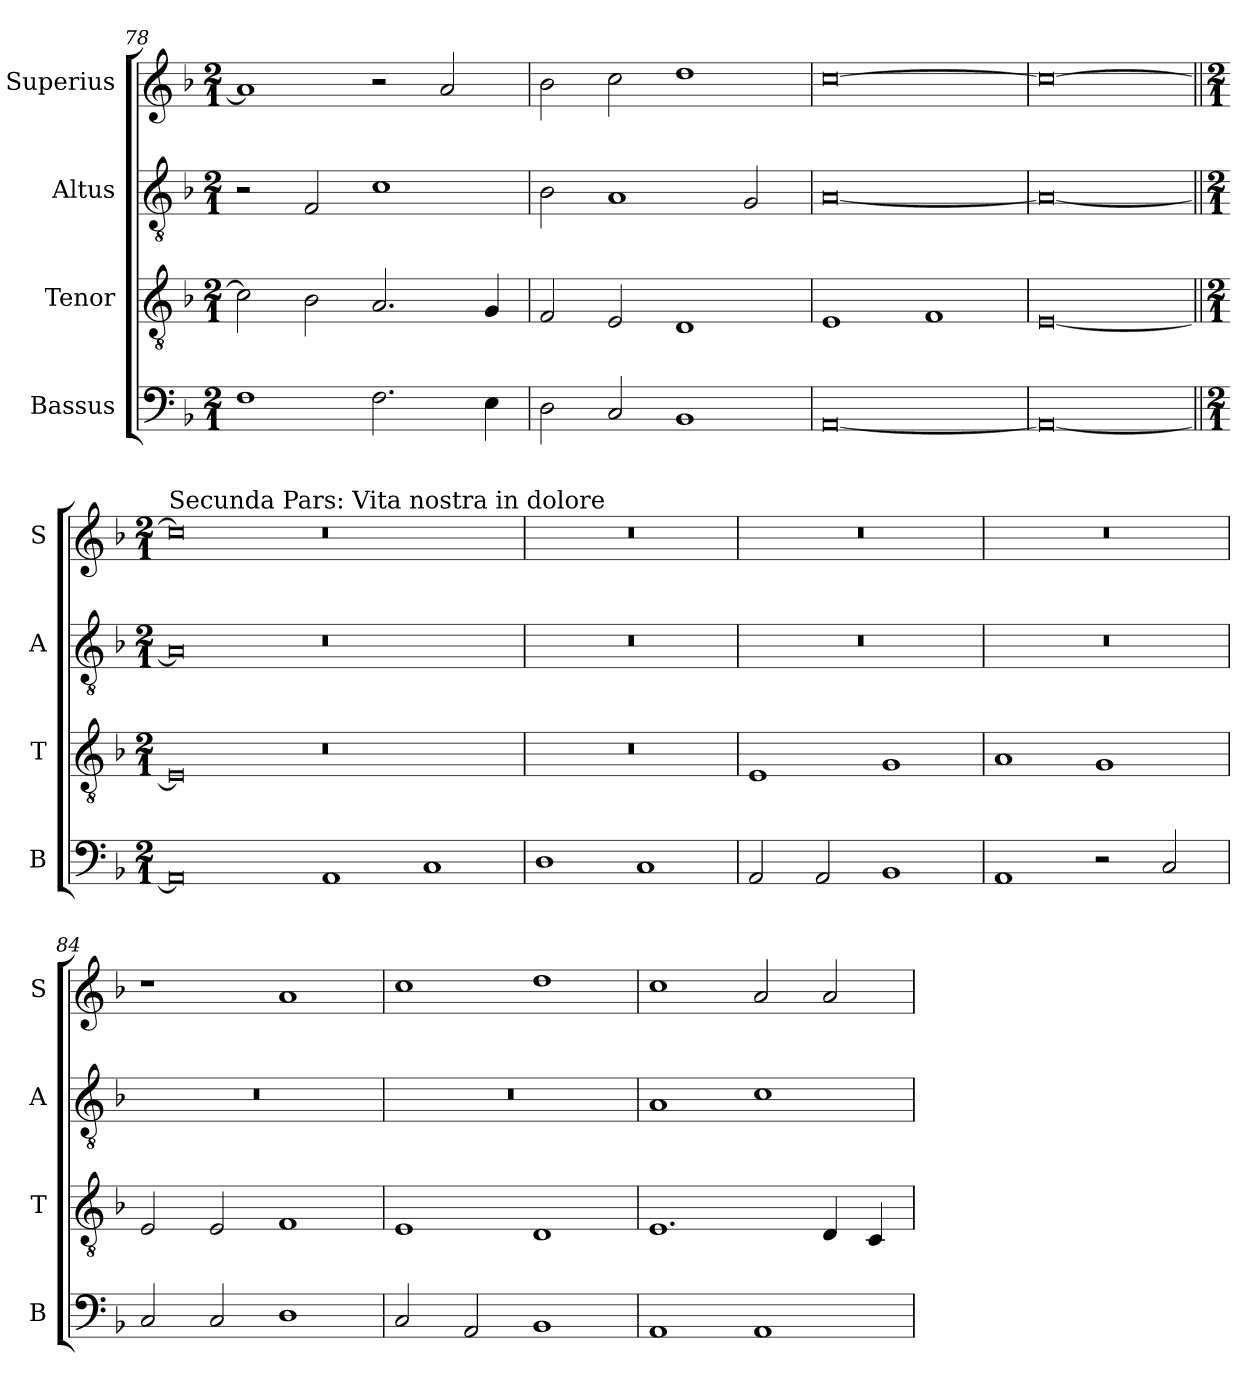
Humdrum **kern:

**kern	**kern	**kern	**kern
*part4	*part3	*part2	*part1
*staff4	*staff3	*staff2	*staff1
*I"Bassus	*I"Tenor	*I"Altus	*I"Superius
*I'B	*I'T	*I'A	*I'S
*clefF4	*clefGv2	*clefGv2	*clefG2
*k[b-]	*k[b-]	*k[b-]	*k[b-]
*F:	*F:	*F:	*F:
*M2/1	*M2/1	*M2/1	*M2/1
=78	=78	=78	=78
1F	2c]	2r	1a]
.	2B-	2F	.
2.F	2.A	1c	2r
.	.	.	2a
4E	4G	.	.
=79	=79	=79	=79
2D	2F	2B-	2b-
2C	2E	1A	2cc
1BB-	1D	.	1dd
.	.	2G	.
=80	=80	=80	=80
[0AA	1E	[0A	[0cc
.	1F	.	.
=	=	=	=
0AA_	[0E	0A_	0cc_
=||	=||	=||	=||
*M2/1	*M2/1	*M2/1	*M2/1
!	!	!	!LO:TX:a:t=Secunda Pars&colon; Vita nostra in dolore
0AA]	0E]	0A]	0cc]
1AA	0r	0r	0r
1C	.	.	.
=81	=81	=81	=81
1D	0r	0r	0r
1C	.	.	.
=82	=82	=82	=82
2AA	1E	0r	0r
2AA	.	.	.
1BB-	1G	.	.
=83	=83	=83	=83
1AA	1A	0r	0r
2r	1G	.	.
2C	.	.	.
=84	=84	=84	=84
2C	2E	0r	1r
2C	2E	.	.
1D	1F	.	1a
=85	=85	=85	=85
2C	1E	0r	1cc
2AA	.	.	.
1BB-	1D	.	1dd
=86	=86	=86	=86
1AA	1.E	1A	1cc
1AA	.	1c	2a
.	4D	.	2a
.	4C	.	.
=	=	=	=
*-	*-	*-	*-
